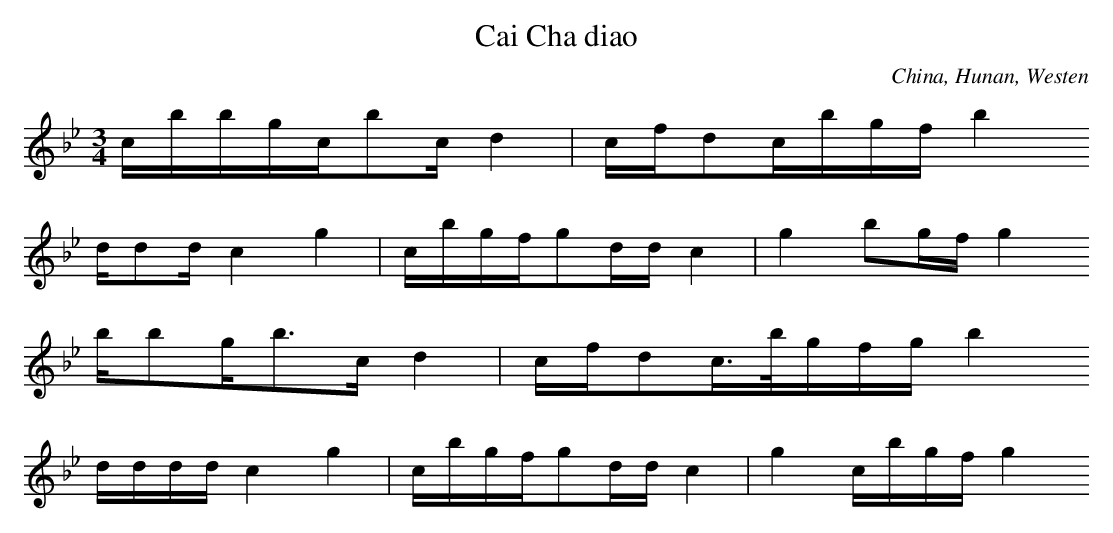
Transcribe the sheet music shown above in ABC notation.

X:1
T: Cai Cha diao
O: China, Hunan, Westen
M: 3/4
L: 1/32
K: Bb
c2b2b2g2c2b4c2d8 | c2f2d4c2b2g2f2b8
d2d4d2c8g8 | c2b2g2f2g4d2d2c8 | g8b4g2f2g8
b2b4g2b6c2d8 | c2f2d4c3bg2f2g2b8
d2d2d2d2c8g8 | c2b2g2f2g4d2d2c8 | g8c2b2g2f2g8
